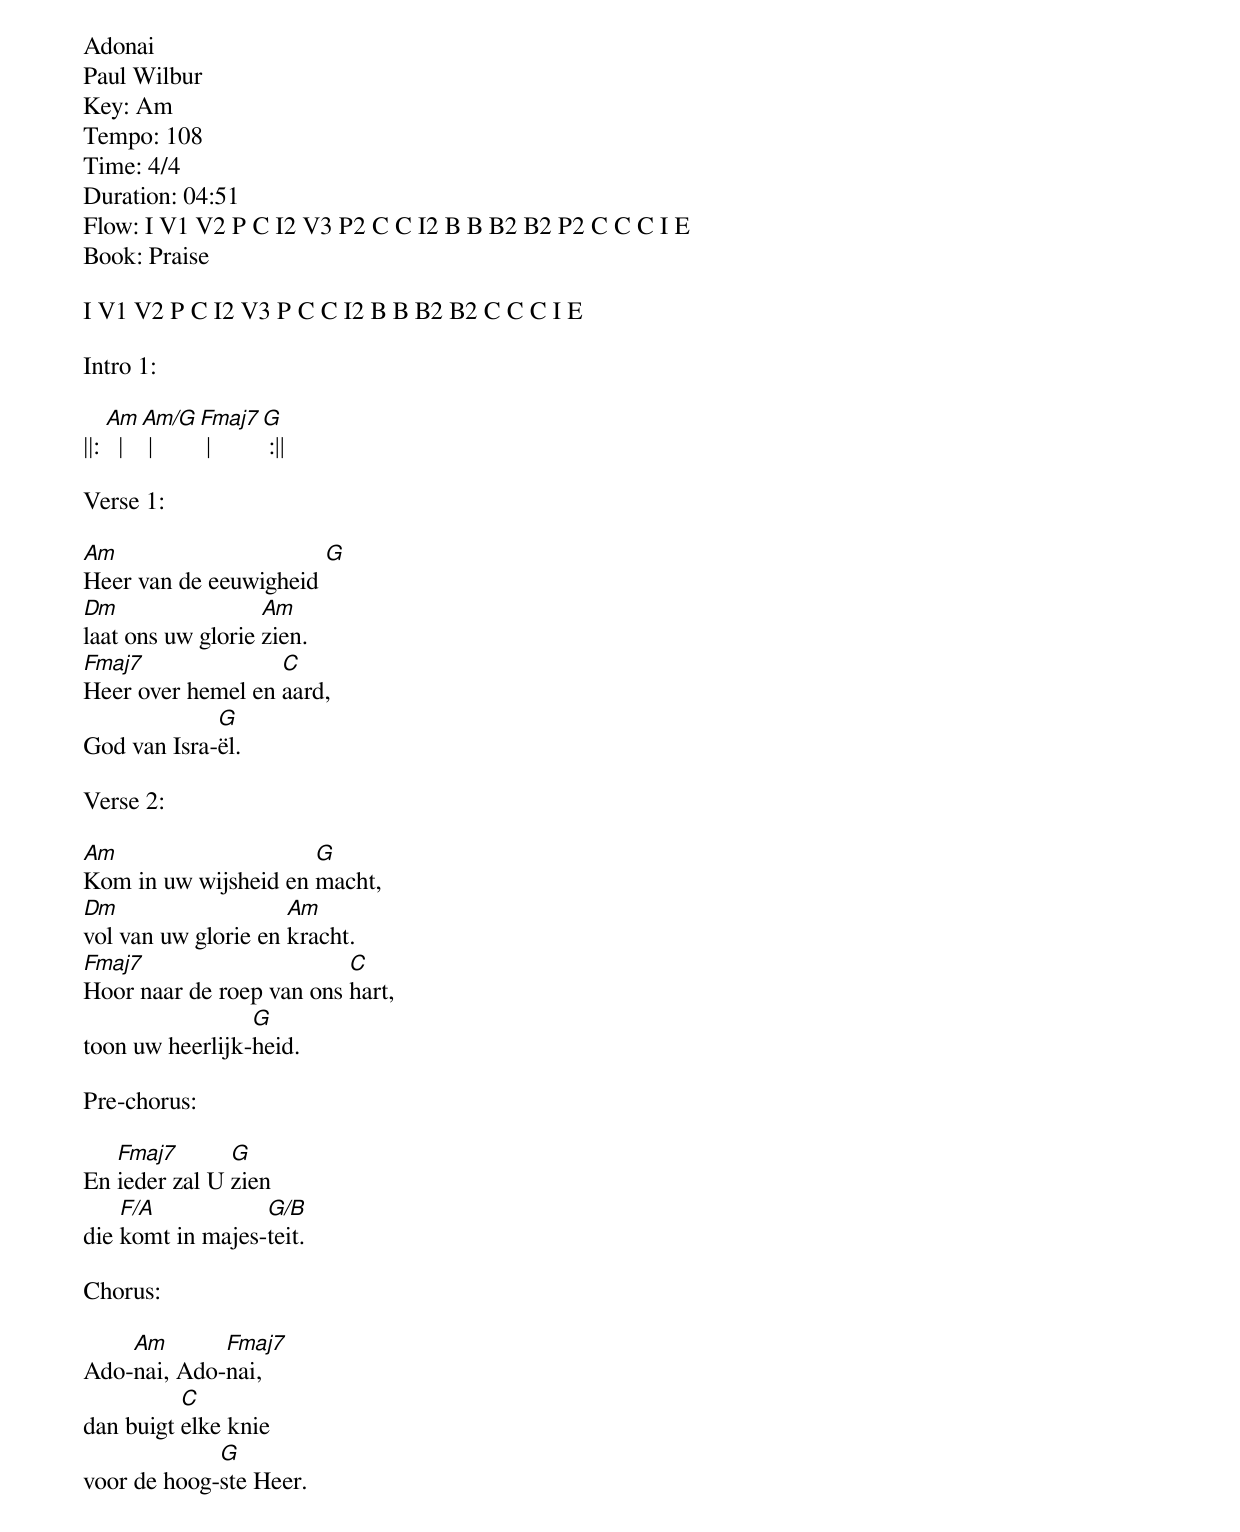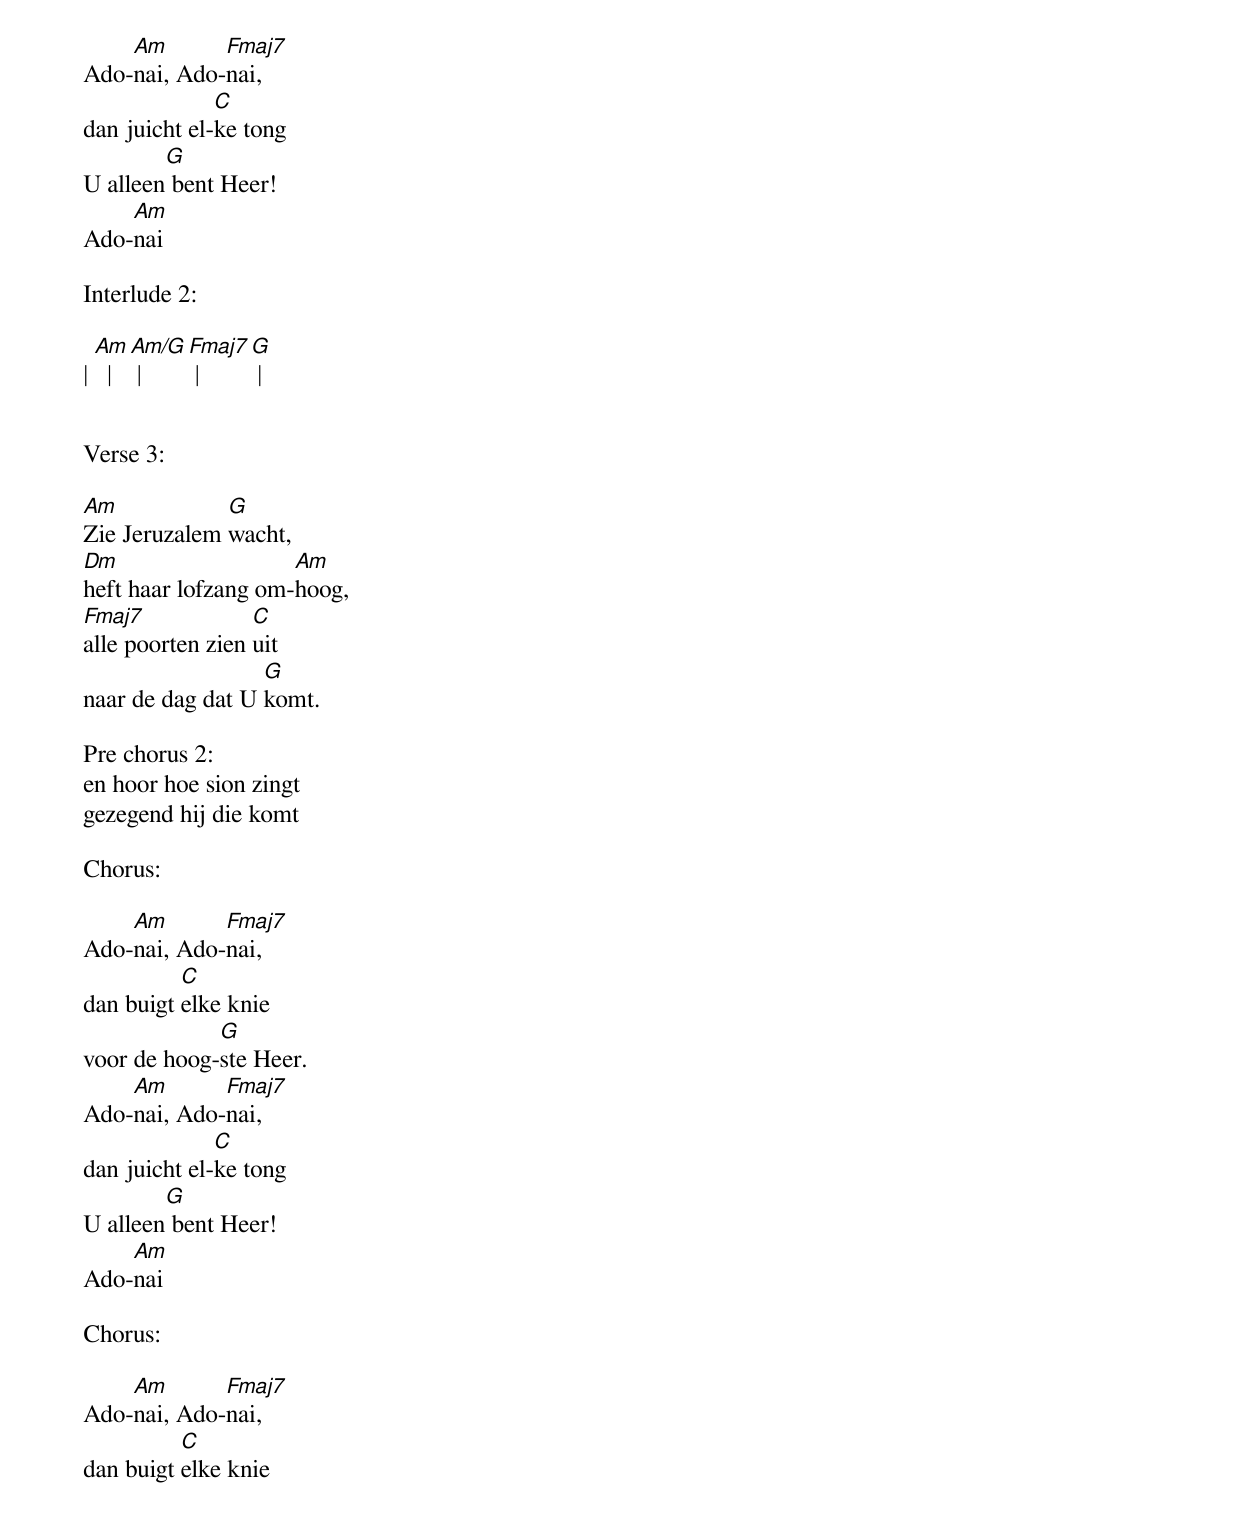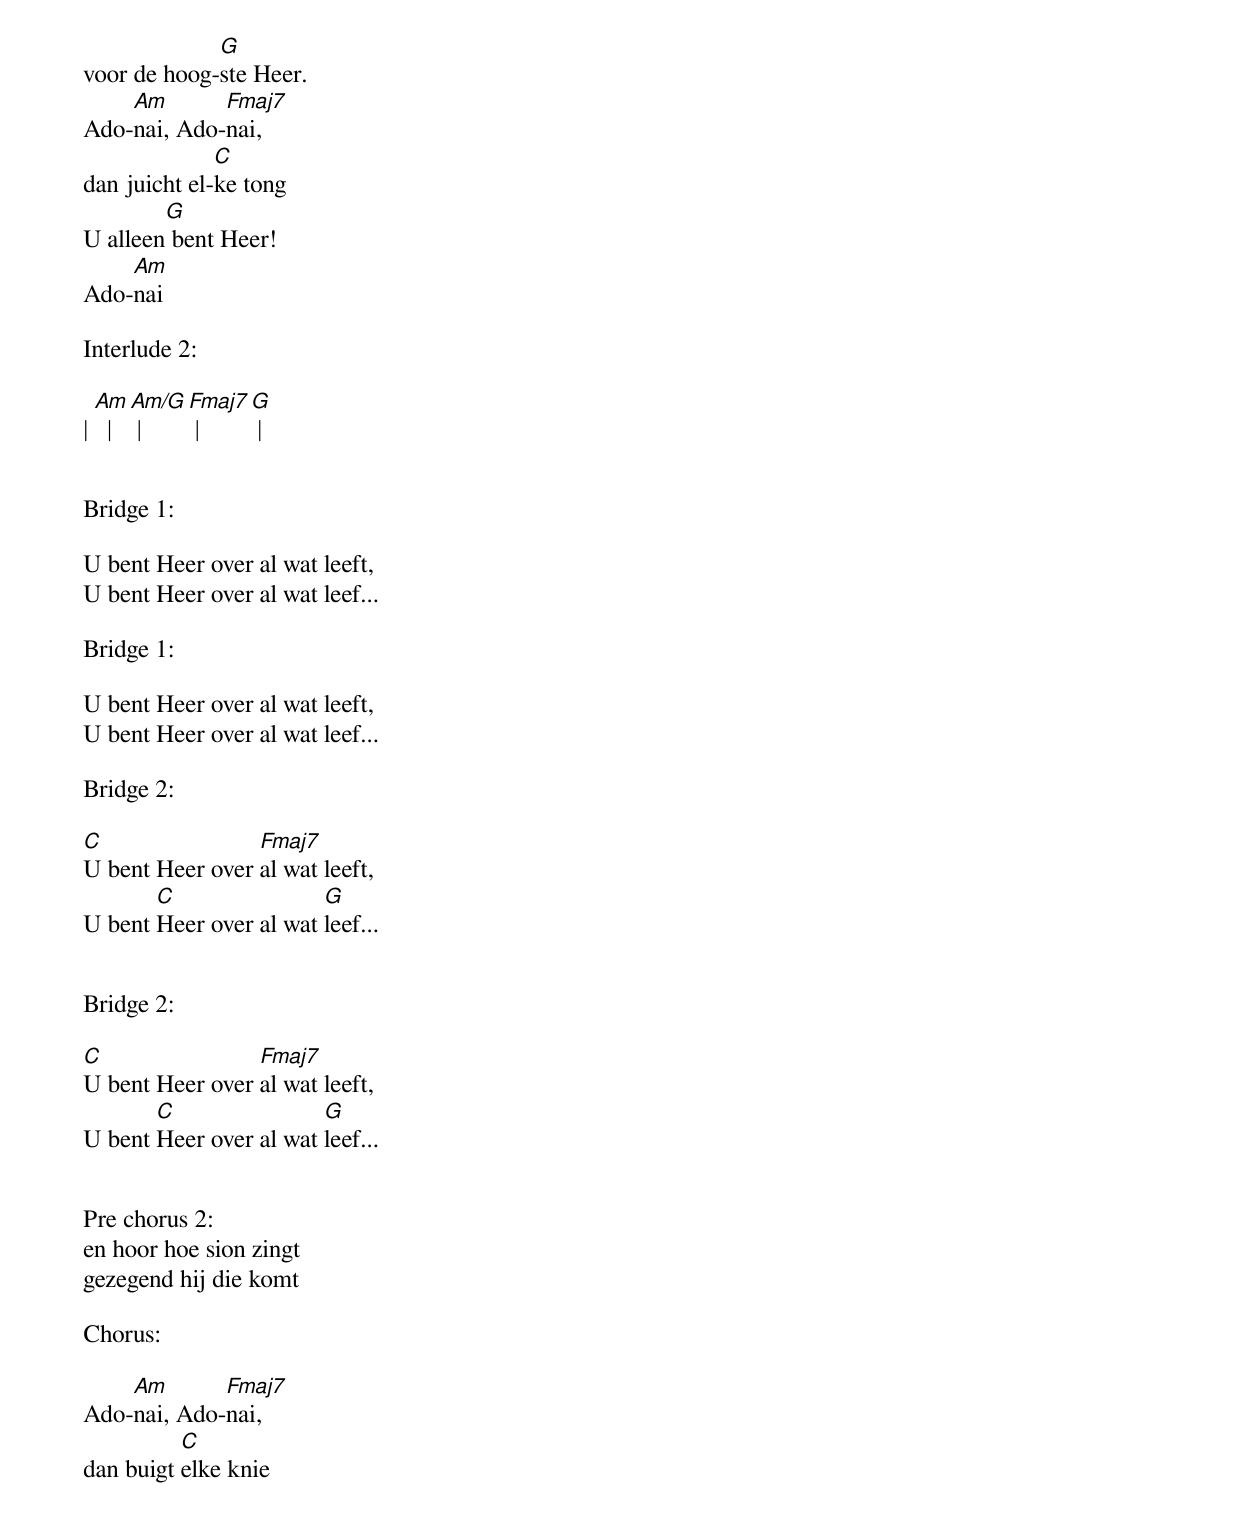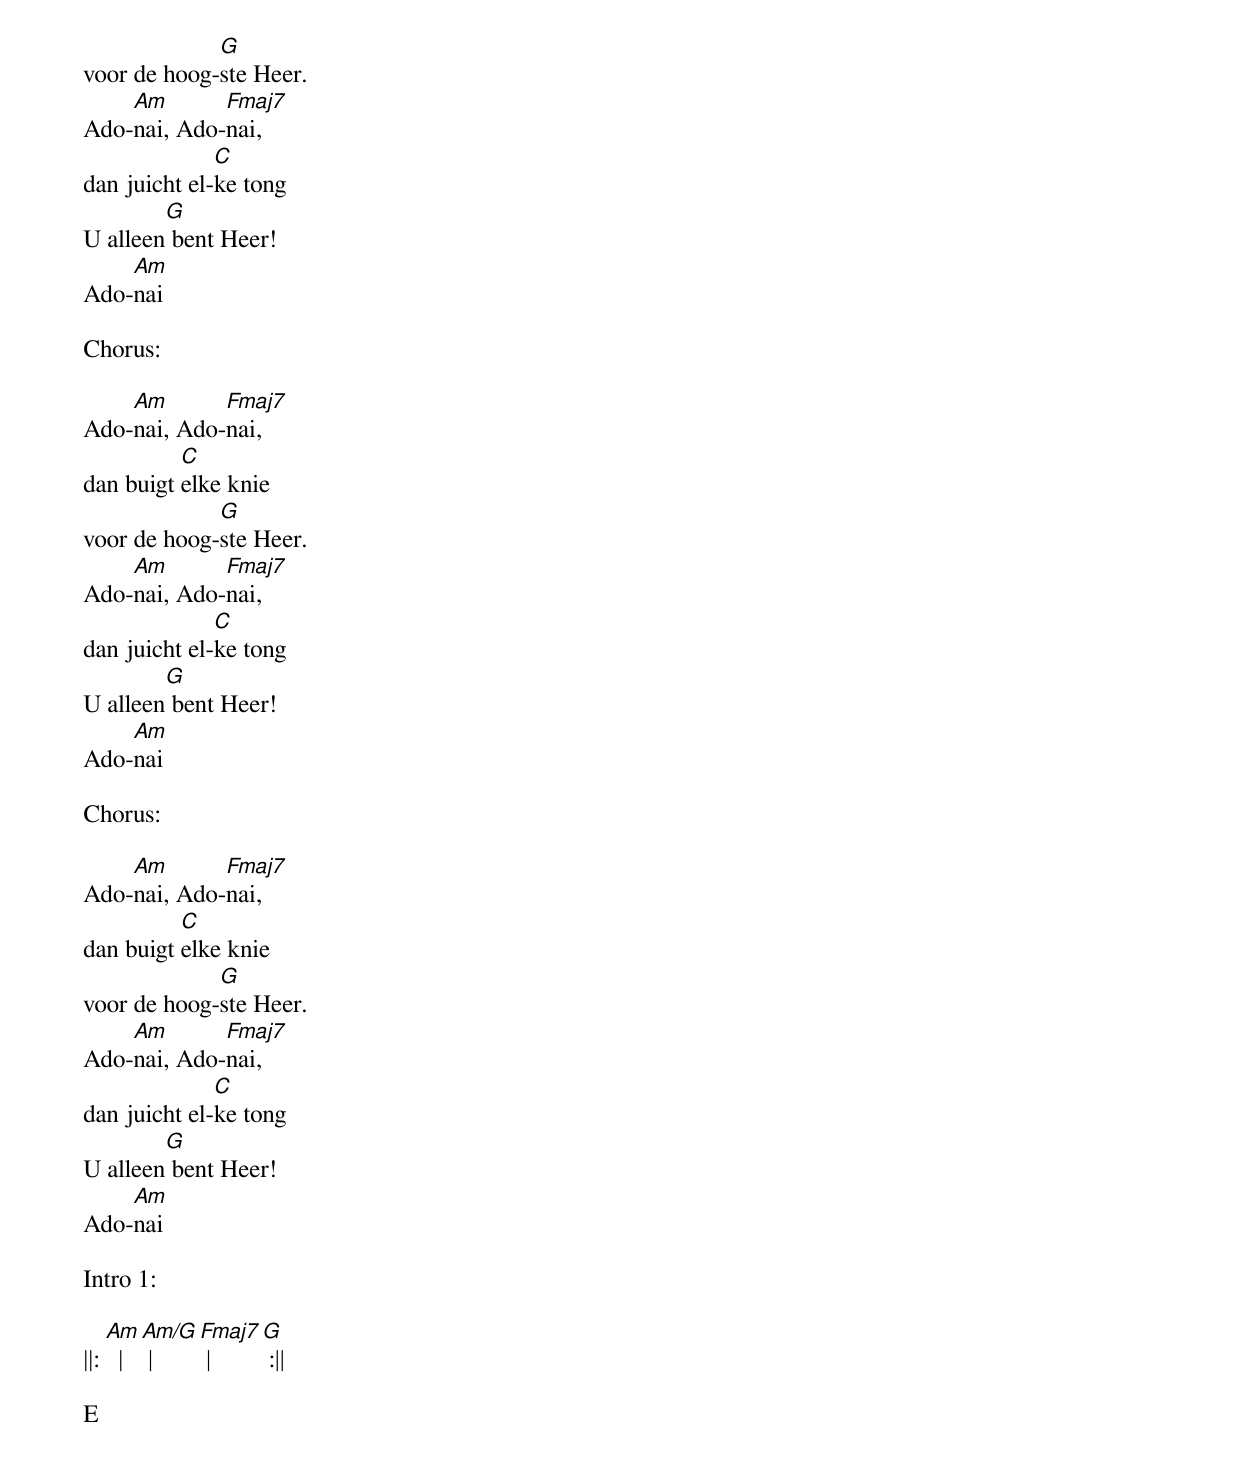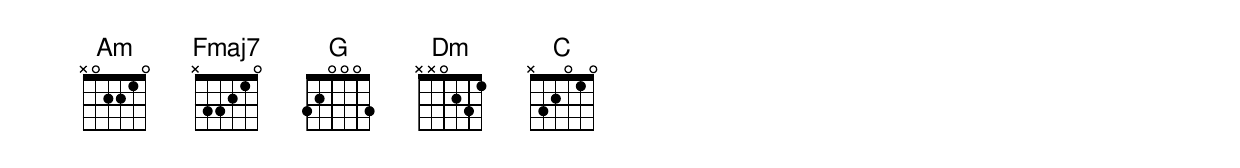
Adonai
Paul Wilbur
Key: Am
Tempo: 108
Time: 4/4
Duration: 04:51
Flow: I V1 V2 P C I2 V3 P2 C C I2 B B B2 B2 P2 C C C I E
Book: Praise

I V1 V2 P C I2 V3 P C C I2 B B B2 B2 C C C I E

Intro 1:

||: [Am]  | [Am/G] | [Fmaj7] | [G] :||

Verse 1:

[Am]Heer van de eeuwigheid [G]
[Dm]laat ons uw glorie [Am]zien.
[Fmaj7]Heer over hemel en [C]aard,
God van Isra-[G]ël.

Verse 2:

[Am]Kom in uw wijsheid en [G]macht,
[Dm]vol van uw glorie en [Am]kracht.
[Fmaj7]Hoor naar de roep van ons [C]hart,
toon uw heerlijk-[G]heid.

Pre-chorus:

En [Fmaj7]ieder zal U [G]zien
die [F/A]komt in majes-[G/B]teit.

Chorus:

Ado-[Am]nai, Ado-[Fmaj7]nai,
dan buigt [C]elke knie
voor de hoog-[G]ste Heer.
Ado-[Am]nai, Ado-[Fmaj7]nai,
dan juicht el-[C]ke tong
U alleen[G] bent Heer!
Ado-[Am]nai

Interlude 2:

| [Am]  | [Am/G] | [Fmaj7] | [G] |


Verse 3:

[Am]Zie Jeruzalem [G]wacht,
[Dm]heft haar lofzang om-[Am]hoog,
[Fmaj7]alle poorten zien [C]uit
naar de dag dat U [G]komt.

Pre chorus 2:
en hoor hoe sion zingt
gezegend hij die komt

Chorus:

Ado-[Am]nai, Ado-[Fmaj7]nai,
dan buigt [C]elke knie
voor de hoog-[G]ste Heer.
Ado-[Am]nai, Ado-[Fmaj7]nai,
dan juicht el-[C]ke tong
U alleen[G] bent Heer!
Ado-[Am]nai

Chorus:

Ado-[Am]nai, Ado-[Fmaj7]nai,
dan buigt [C]elke knie
voor de hoog-[G]ste Heer.
Ado-[Am]nai, Ado-[Fmaj7]nai,
dan juicht el-[C]ke tong
U alleen[G] bent Heer!
Ado-[Am]nai

Interlude 2:

| [Am]  | [Am/G] | [Fmaj7] | [G] |


Bridge 1:

U bent Heer over al wat leeft,
U bent Heer over al wat leef...

Bridge 1:

U bent Heer over al wat leeft,
U bent Heer over al wat leef...

Bridge 2:

[C]U bent Heer over [Fmaj7]al wat leeft,
U bent [C]Heer over al wat [G]leef...


Bridge 2:

[C]U bent Heer over [Fmaj7]al wat leeft,
U bent [C]Heer over al wat [G]leef...


Pre chorus 2:
en hoor hoe sion zingt
gezegend hij die komt

Chorus:

Ado-[Am]nai, Ado-[Fmaj7]nai,
dan buigt [C]elke knie
voor de hoog-[G]ste Heer.
Ado-[Am]nai, Ado-[Fmaj7]nai,
dan juicht el-[C]ke tong
U alleen[G] bent Heer!
Ado-[Am]nai

Chorus:

Ado-[Am]nai, Ado-[Fmaj7]nai,
dan buigt [C]elke knie
voor de hoog-[G]ste Heer.
Ado-[Am]nai, Ado-[Fmaj7]nai,
dan juicht el-[C]ke tong
U alleen[G] bent Heer!
Ado-[Am]nai

Chorus:

Ado-[Am]nai, Ado-[Fmaj7]nai,
dan buigt [C]elke knie
voor de hoog-[G]ste Heer.
Ado-[Am]nai, Ado-[Fmaj7]nai,
dan juicht el-[C]ke tong
U alleen[G] bent Heer!
Ado-[Am]nai

Intro 1:

||: [Am]  | [Am/G] | [Fmaj7] | [G] :||

E
